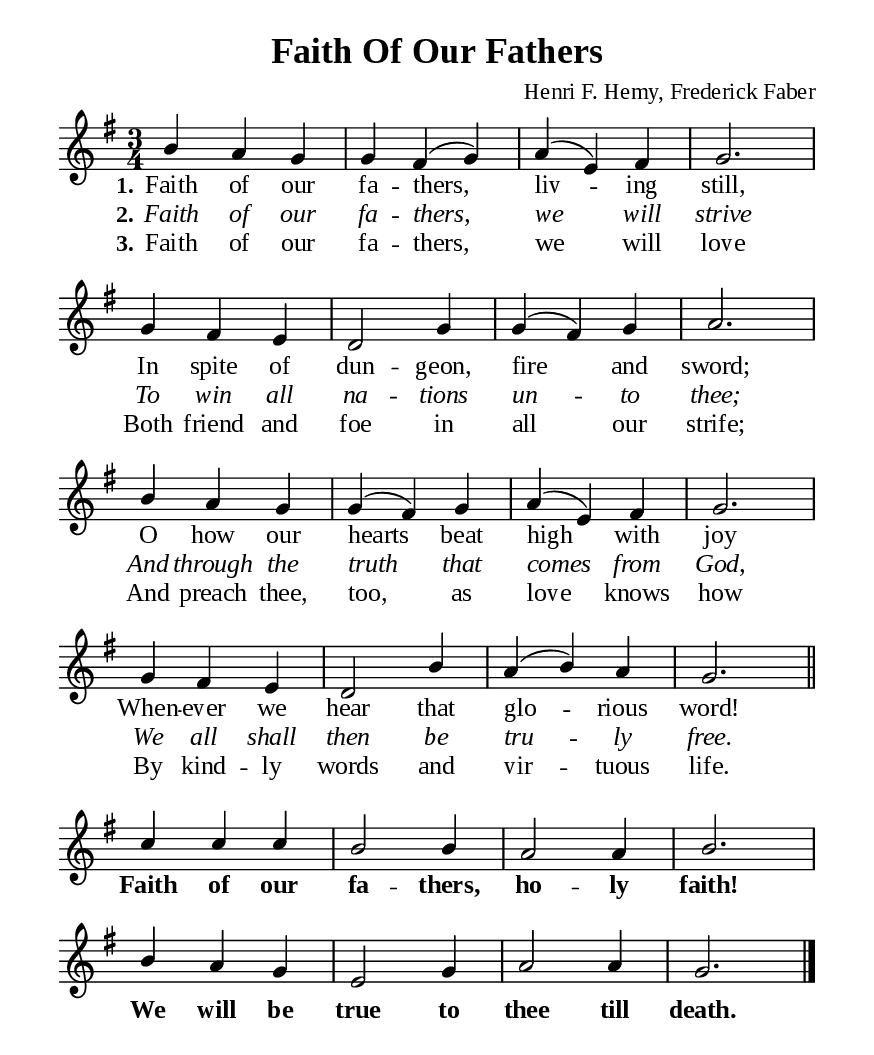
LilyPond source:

\version "2.18.2"

\header {
  title = "Faith Of Our Fathers"
  composer = "Henri F. Hemy, Frederick Faber"
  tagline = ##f
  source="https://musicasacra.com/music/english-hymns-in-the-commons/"
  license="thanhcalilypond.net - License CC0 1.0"
}

global= {
  \key g \major
  \time 3/4
  \override Score.BarNumber.break-visibility = ##(#f #f #f)
  \override Lyrics.LyricSpace.minimum-distance = #3.0
}

\paper {
  #(set-paper-size "a5")
  top-margin = 10\mm
  bottom-margin = 5\mm
  left-margin = 10\mm
  right-margin = 10\mm
  indent = #0
  #(define fonts
	 (make-pango-font-tree "Liberation Serif"
	 		       "Liberation Serif"
			       "Liberation Serif"
			       (/ 20 20)))
  system-system-spacing = #'((basic-distance . 3) (padding . 3))
}

printItalic = \with {
  \override LyricText.font-shape = #'italic
}

printBold = {
  \override Lyrics.LyricText.font-series = #'bold
}

% Verse music
musicVerseSoprano = \relative c'' {
  b4 a g |
  g fis (g) |
  a (e) fis |
  g2. |
  g4 fis e |
  d2 g4 |
  g (fis) g |
  a2. |
  b4 a g |
  g (fis) g |
  a (e) fis |
  g2. |
  g4 fis e |
  d2 b'4 |
  a (b) a |
  g2. \bar "||" \break
  c4 c c |
  b2 b4 |
  a2 a4 |
  b2. |
  b4 a g |
  e2 g4 |
  a2 a4 |
  g2. \bar "|."
}

% Verse lyrics
verseOne = \lyricmode {
  \set stanza = #"1."
  Faith of our fa -- thers, liv -- ing still,
  In spite of dun -- geon, fire and sword;
  O how our hearts beat high with joy
  When -- ever we hear that glo -- rious word!
  
  \printBold
  
  Faith of our fa -- thers, ho -- ly faith!
  We will be true to thee till death.
}

verseTwo = \lyricmode {
  \set stanza = #"2."
  Faith of our fa -- thers, we will strive
  To win all na -- tions un -- to thee;
  And through the truth that comes from God,
  We all shall then be tru -- ly free.
}

verseThree = \lyricmode {
  \set stanza = #"3."
  Faith of our fa -- thers, we will love
  Both friend and foe in all our strife;
  And preach thee, too, as love knows how
  By kind -- ly words and vir -- tuous life.
}

% Layout
\score {
    \new ChoirStaff <<
      \new Staff <<
        \clef "treble"
        \new Voice = "sopranos" { \global \stemUp \slurUp \musicVerseSoprano }
      >>
      \new Lyrics \lyricsto sopranos \verseOne
      \new Lyrics \printItalic \lyricsto sopranos \verseTwo
      \new Lyrics \lyricsto sopranos \verseThree
    >>
}
